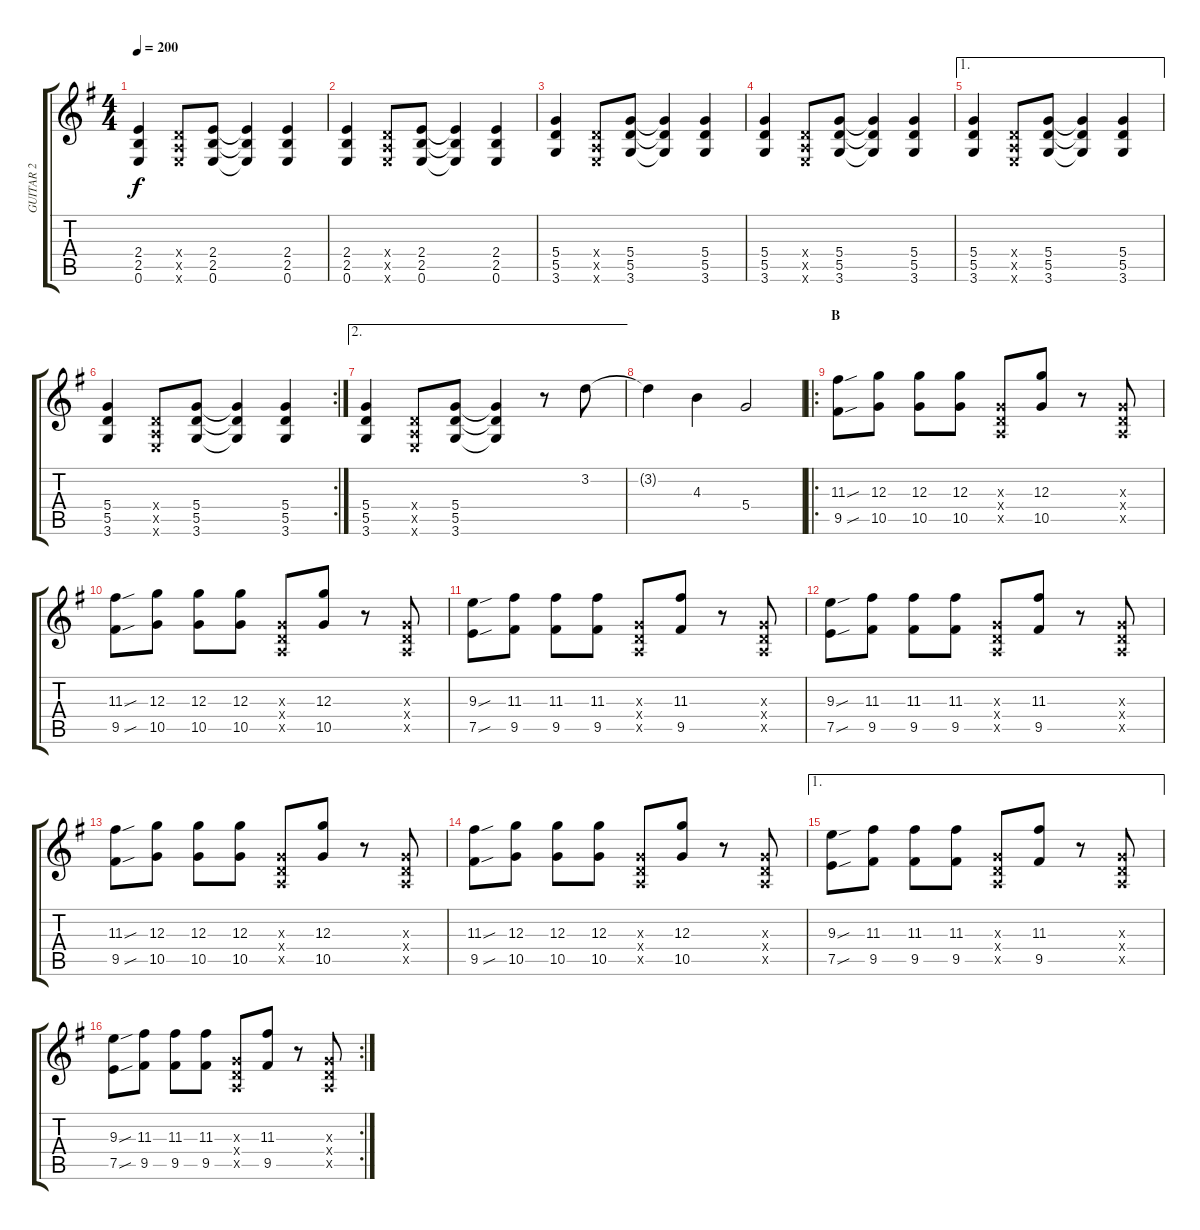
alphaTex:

\track ("GUITAR 2" "GUITAR 2") {instrument distortionguitar}
\staff {score tabs}
\tuning (E4 B3 G3 D3 A2 E2) {hide}
\ts (4 4)
\tempo 200
\clef g2
\ks eminor
(2.4 2.5 0.6).4{dy f} (0.4{x} 0.5{x} 0.6{x}).8 (2.4 2.5 0.6).8 (2.4{t} 2.5{t} 0.6{t}).4 (2.4 2.5 0.6).4 |
(2.4 2.5 0.6).4 (0.4{x} 0.5{x} 0.6{x}).8 (2.4 2.5 0.6).8 (2.4{t} 2.5{t} 0.6{t}).4 (2.4 2.5 0.6).4 |
(5.4 5.5 3.6).4 (0.4{x} 0.5{x} 0.6{x}).8 (5.4 5.5 3.6).8 (5.4{t} 5.5{t} 3.6{t}).4 (5.4 5.5 3.6).4 |
(5.4 5.5 3.6).4 (0.4{x} 0.5{x} 0.6{x}).8 (5.4 5.5 3.6).8 (5.4{t} 5.5{t} 3.6{t}).4 (5.4 5.5 3.6).4 |
\ae 1
(5.4 5.5 3.6).4 (0.4{x} 0.5{x} 0.6{x}).8 (5.4 5.5 3.6).8 (5.4{t} 5.5{t} 3.6{t}).4 (5.4 5.5 3.6).4 |
\rc 2
(5.4 5.5 3.6).4 (0.4{x} 0.5{x} 0.6{x}).8 (5.4 5.5 3.6).8 (5.4{t} 5.5{t} 3.6{t}).4 (5.4 5.5 3.6).4 |
\ae 2
(5.4 5.5 3.6).4 (0.4{x} 0.5{x} 0.6{x}).8 (5.4 5.5 3.6).8 (5.4{t} 5.5{t} 3.6{t}).4 r.8 3.2.8{instrument electricguitarclean} |
3.2{t}.4 4.3.4 5.4.2 |
\ro
\section ("" "B")
(11.3{sou} 9.5{sou}).8{volume 10 instrument distortionguitar} (12.3 10.5).8 (12.3 10.5).8 (12.3 10.5).8 (0.3{x} 0.4{x} 0.5{x}).8 (12.3 10.5).8 r.8 (0.3{x} 0.4{x} 0.5{x}).8 |
(11.3{sou} 9.5{sou}).8 (12.3 10.5).8 (12.3 10.5).8 (12.3 10.5).8 (0.3{x} 0.4{x} 0.5{x}).8 (12.3 10.5).8 r.8 (0.3{x} 0.4{x} 0.5{x}).8 |
(9.3{sou} 7.5{sou}).8 (11.3 9.5).8 (11.3 9.5).8 (11.3 9.5).8 (0.3{x} 0.4{x} 0.5{x}).8 (11.3 9.5).8 r.8 (0.3{x} 0.4{x} 0.5{x}).8 |
(9.3{sou} 7.5{sou}).8 (11.3 9.5).8 (11.3 9.5).8 (11.3 9.5).8 (0.3{x} 0.4{x} 0.5{x}).8 (11.3 9.5).8 r.8 (0.3{x} 0.4{x} 0.5{x}).8 |
(11.3{sou} 9.5{sou}).8 (12.3 10.5).8 (12.3 10.5).8 (12.3 10.5).8 (0.3{x} 0.4{x} 0.5{x}).8 (12.3 10.5).8 r.8 (0.3{x} 0.4{x} 0.5{x}).8 |
(11.3{sou} 9.5{sou}).8 (12.3 10.5).8 (12.3 10.5).8 (12.3 10.5).8 (0.3{x} 0.4{x} 0.5{x}).8 (12.3 10.5).8 r.8 (0.3{x} 0.4{x} 0.5{x}).8 |
\ae 1
(9.3{sou} 7.5{sou}).8 (11.3 9.5).8 (11.3 9.5).8 (11.3 9.5).8 (0.3{x} 0.4{x} 0.5{x}).8 (11.3 9.5).8 r.8 (0.3{x} 0.4{x} 0.5{x}).8 |
\rc 2
(9.3{sou} 7.5{sou}).8 (11.3 9.5).8 (11.3 9.5).8 (11.3 9.5).8 (0.3{x} 0.4{x} 0.5{x}).8 (11.3 9.5).8 r.8 (0.3{x} 0.4{x} 0.5{x}).8
